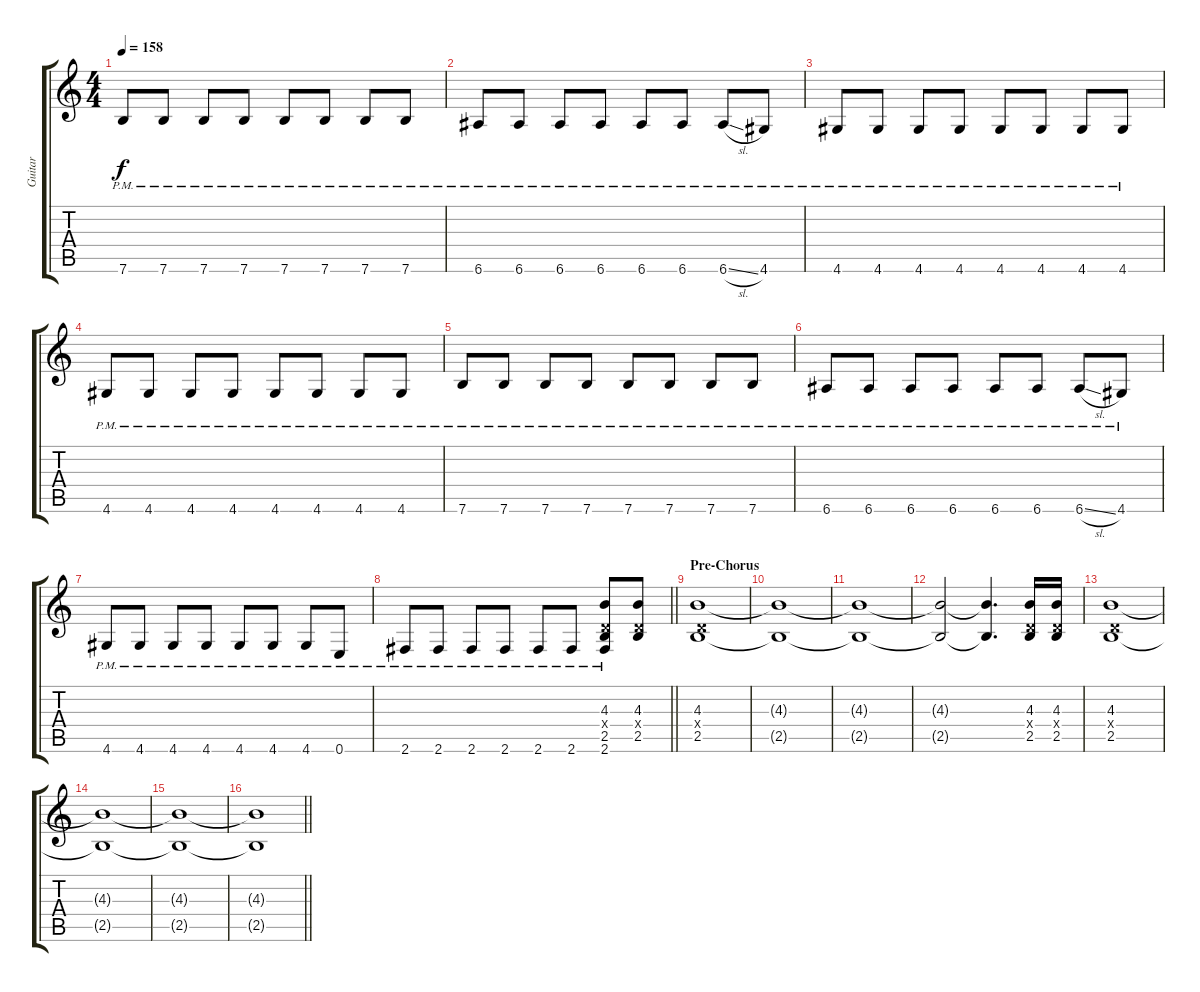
\track ("Guitar" "Guitar") {instrument distortionguitar}
\staff {score tabs}
\tuning (E4 B3 G3 D3 A2 E2) {hide}
\ts (4 4)
\tempo 158
\clef g2
\ks c
7.6{pm}.8{dy f} 7.6{pm}.8 7.6{pm}.8 7.6{pm}.8 7.6{pm}.8 7.6{pm}.8 7.6{pm}.8 7.6{pm}.8 |
6.6{pm}.8 6.6{pm}.8 6.6{pm}.8 6.6{pm}.8 6.6{pm}.8 6.6{pm}.8 6.6{sl pm}.8 4.6{pm}.8 |
4.6{pm}.8 4.6{pm}.8 4.6{pm}.8 4.6{pm}.8 4.6{pm}.8 4.6{pm}.8 4.6{pm}.8 4.6{pm}.8 |
4.6{pm}.8 4.6{pm}.8 4.6{pm}.8 4.6{pm}.8 4.6{pm}.8 4.6{pm}.8 4.6{pm}.8 4.6{pm}.8 |
7.6{pm}.8 7.6{pm}.8 7.6{pm}.8 7.6{pm}.8 7.6{pm}.8 7.6{pm}.8 7.6{pm}.8 7.6{pm}.8 |
6.6{pm}.8 6.6{pm}.8 6.6{pm}.8 6.6{pm}.8 6.6{pm}.8 6.6{pm}.8 6.6{sl pm}.8 4.6{pm}.8 |
4.6{pm}.8 4.6{pm}.8 4.6{pm}.8 4.6{pm}.8 4.6{pm}.8 4.6{pm}.8 4.6{pm}.8 0.6{pm}.8 |
\barLineRight lightlight
2.6{pm}.8 2.6{pm}.8 2.6{pm}.8 2.6{pm}.8 2.6{pm}.8 2.6{pm}.8 (4.3{pm} 0.4{x} 2.5{pm} 2.6{pm}).8 (4.3 0.4{x} 2.5).8 |
\section ("" "Pre-Chorus")
(4.3 0.4{x} 2.5).1 |
(4.3{t} 2.5{t}).1 |
(4.3{t} 2.5{t}).1 |
(4.3{t} 2.5{t}).2 (4.3{t} 2.5{t}).4{d} (4.3 0.4{x} 2.5).16 (4.3 0.4{x} 2.5).16 |
(4.3 0.4{x} 2.5).1 |
(4.3{t} 2.5{t}).1 |
(4.3{t} 2.5{t}).1 |
\barLineRight lightlight
(4.3{t} 2.5{t}).1
